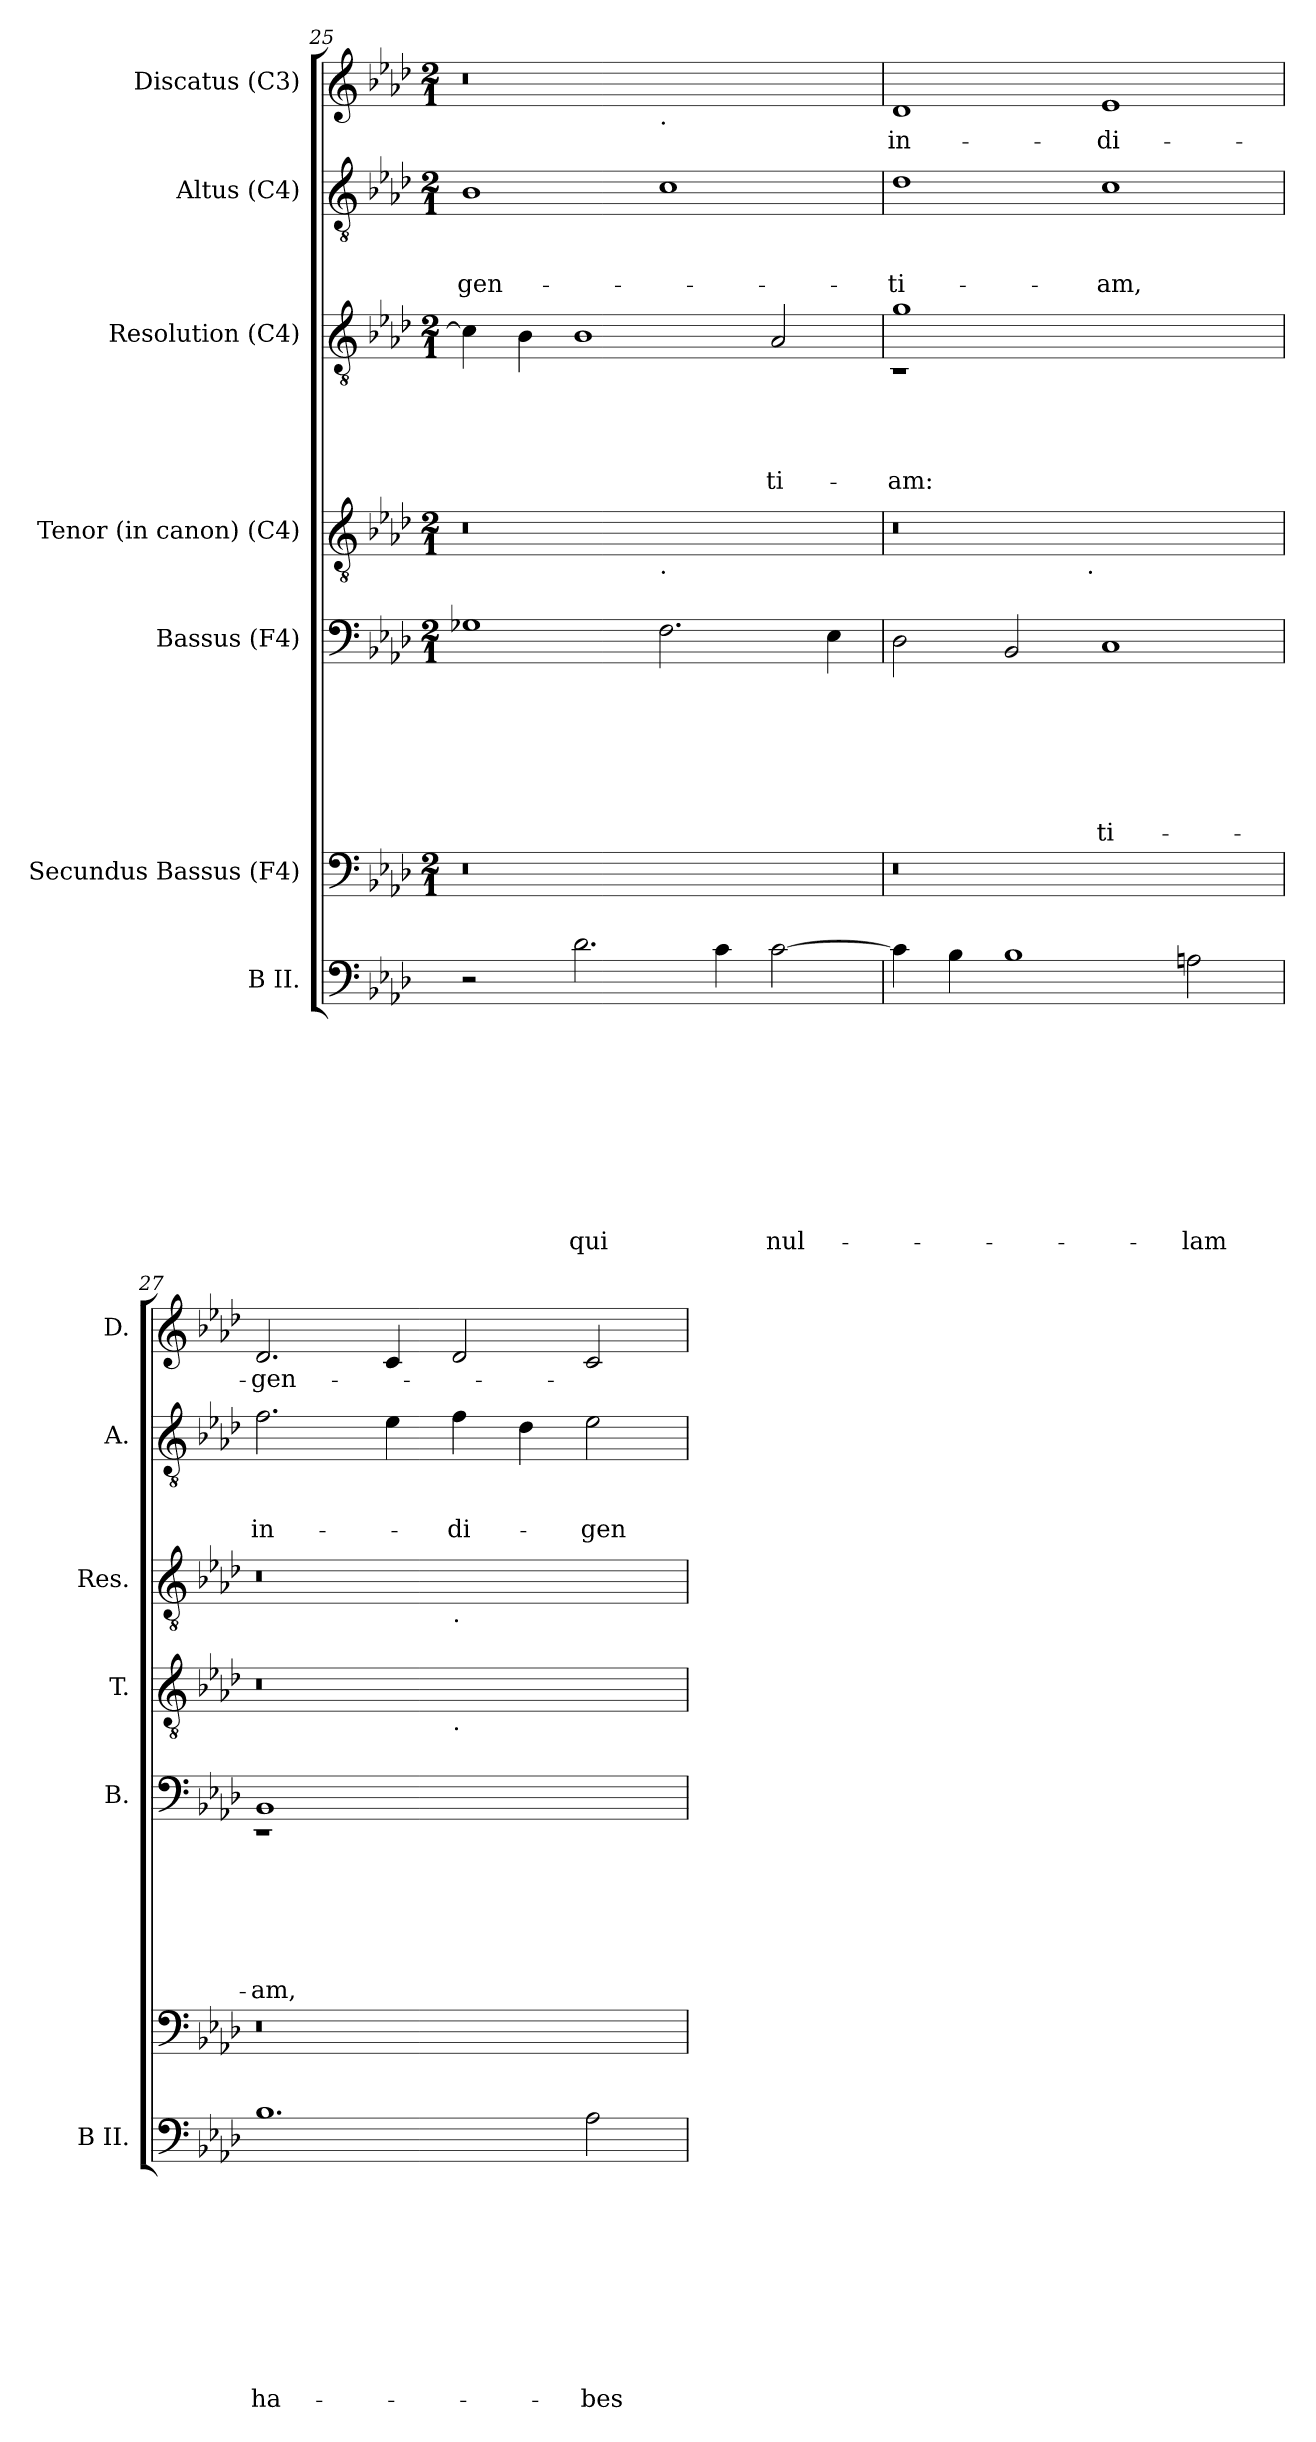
**kern	**text	**text	**text	**text	**text	**text	**text	**text	**text	**text	**kern	**kern	**text	**text	**text	**text	**text	**text	**text	**kern	**kern	**text	**text	**text	**text	**text	**kern	**text	**text	**text	**kern	**text
*part7	*part7	*part7	*part7	*part7	*part7	*part7	*part7	*part7	*part7	*part7	*part6	*part5	*part5	*part5	*part5	*part5	*part5	*part5	*part5	*part4	*part3	*part3	*part3	*part3	*part3	*part3	*part2	*part2	*part2	*part2	*part1	*part1
*staff7	*staff7	*staff7	*staff7	*staff7	*staff7	*staff7	*staff7	*staff7	*staff7	*staff7	*staff6	*staff5	*staff5	*staff5	*staff5	*staff5	*staff5	*staff5	*staff5	*staff4	*staff3	*staff3	*staff3	*staff3	*staff3	*staff3	*staff2	*staff2	*staff2	*staff2	*staff1	*staff1
*I"B II.	*	*	*	*	*	*	*	*	*	*	*I"Secundus Bassus (F4)	*I"Bassus (F4)	*	*	*	*	*	*	*	*I"Tenor (in canon) (C4)	*I"Resolution (C4)	*	*	*	*	*	*I"Altus (C4)	*	*	*	*I"Discatus (C3)	*
*I'B II.	*	*	*	*	*	*	*	*	*	*	*	*I'B.	*	*	*	*	*	*	*	*I'T.	*I'Res.	*	*	*	*	*	*I'A.	*	*	*	*I'D.	*
*clefF4	*	*	*	*	*	*	*	*	*	*	*clefF4	*clefF4	*	*	*	*	*	*	*	*clefGv2	*clefGv2	*	*	*	*	*	*clefGv2	*	*	*	*clefG2	*
*k[b-e-a-d-]	*	*	*	*	*	*	*	*	*	*	*k[b-e-a-d-]	*k[b-e-a-d-]	*	*	*	*	*	*	*	*k[b-e-a-d-]	*k[b-e-a-d-]	*	*	*	*	*	*k[b-e-a-d-]	*	*	*	*k[b-e-a-d-]	*
*A-:	*	*	*	*	*	*	*	*	*	*	*A-:	*A-:	*	*	*	*	*	*	*	*A-:	*A-:	*	*	*	*	*	*A-:	*	*	*	*A-:	*
*	*	*	*	*	*	*	*	*	*	*	*M2/1	*M2/1	*	*	*	*	*	*	*	*M2/1	*M2/1	*	*	*	*	*	*M2/1	*	*	*	*M2/1	*
=25	=25	=25	=25	=25	=25	=25	=25	=25	=25	=25	=25	=25	=25	=25	=25	=25	=25	=25	=25	=25	=25	=25	=25	=25	=25	=25	=25	=25	=25	=25	=25	=25
!	!	!	!	!	!	!	!	!	!	!	!	!	!	!	!	!	!	!	!	!	!	!	!	!	!	!	!	!	!	!LO:LY:b	!	!
*	*	*	*	*	*	*	*	*	*	*	*	*	*	*	*	*	*	*	*	*^	*	*	*	*	*	*	*	*	*	*	*^	*
2r	.	.	.	.	.	.	.	.	.	.	0r	1G-X	.	.	.	.	.	.	.	0r	1ryy	4c\]	.	.	.	.	.	1B-	.	.	-gen-	0r	1ryy	.
.	.	.	.	.	.	.	.	.	.	.	.	.	.	.	.	.	.	.	.	.	.	4B-\	.	.	.	.	.	.	.	.	.	.	.	.
!	!	!	!	!	!	!	!	!	!	!LO:LY:b	!	!	!	!	!	!	!	!	!	!	!	!	!	!	!	!	!	!	!	!	!	!	!	!
2.d-\	.	.	.	.	.	.	.	.	.	qui	.	.	.	.	.	.	.	.	.	.	.	1B-	.	.	.	.	.	.	.	.	.	.	.	.
!	!	!	!	!	!	!	!	!	!	!	!	!	!	!	!	!	!	!	!	!	!	!	!	!	!	!	!	!	!	!	!	!	!LO:TX:b:t=.	!
!	!	!	!	!	!	!	!	!	!	!	!	!	!	!	!	!	!	!	!	!	!LO:TX:b:t=.	!	!	!	!	!	!	!	!	!	!	!	!	!
.	.	.	.	.	.	.	.	.	.	.	.	2.F\	.	.	.	.	.	.	.	.	1ryy	.	.	.	.	.	.	1c	.	.	.	.	1ryy	.
4c\	.	.	.	.	.	.	.	.	.	.	.	.	.	.	.	.	.	.	.	.	.	.	.	.	.	.	.	.	.	.	.	.	.	.
!	!	!	!	!	!	!	!	!	!	!LO:LY:b	!	!	!	!	!	!	!	!	!	!	!	!	!	!	!	!	!LO:LY:b	!	!	!	!	!	!	!
[>2c\	.	.	.	.	.	.	.	.	.	nul-	.	.	.	.	.	.	.	.	.	.	.	2A-/	.	.	.	.	-ti-	.	.	.	.	.	.	.
.	.	.	.	.	.	.	.	.	.	.	.	4E-\	.	.	.	.	.	.	.	.	.	.	.	.	.	.	.	.	.	.	.	.	.	.
=26	=26	=26	=26	=26	=26	=26	=26	=26	=26	=26	=26	=26	=26	=26	=26	=26	=26	=26	=26	=26	=26	=26	=26	=26	=26	=26	=26	=26	=26	=26	=26	=26	=26	=26
*	*	*	*	*	*	*	*	*	*	*	*	*	*	*	*	*	*	*	*	*	*	*^	*	*	*	*	*	*	*	*	*	*	*	*
!	!	!	!	!	!	!	!	!	!	!	!	!	!	!	!	!	!	!	!	!	!	!	!LO:N:vis=1	!	!	!	!	!LO:LY:b	!	!	!	!LO:LY:b	!	!	!LO:LY:b
*	*	*	*	*	*	*	*	*	*	*	*	*	*	*	*	*	*	*	*	*	*	*	*	*	*	*	*	*	*	*	*	*	*v	*v	*
4c\]	.	.	.	.	.	.	.	.	.	.	0r	2D-\	.	.	.	.	.	.	.	0r	2ryy	1g	0rC	.	.	.	.	-am:	1d-	.	.	-ti-	1d-	in-
4B-\	.	.	.	.	.	.	.	.	.	.	.	.	.	.	.	.	.	.	.	.	.	.	.	.	.	.	.	.	.	.	.	.	.	.
1B-	.	.	.	.	.	.	.	.	.	.	.	2BB-/	.	.	.	.	.	.	.	.	4...ryy	.	.	.	.	.	.	.	.	.	.	.	.	.
!	!	!	!	!	!	!	!	!	!	!	!	!	!	!	!	!	!	!	!	!	!LO:TX:b:t=.	!	!	!	!	!	!	!	!	!	!	!	!	!
.	.	.	.	.	.	.	.	.	.	.	.	.	.	.	.	.	.	.	.	.	1ryy	.	.	.	.	.	.	.	.	.	.	.	.	.
!	!	!	!	!	!	!	!	!	!	!	!	!	!	!	!	!	!	!	!LO:LY:b	!	!	!	!	!	!	!	!	!	!	!	!	!LO:LY:b	!	!LO:LY:b
.	.	.	.	.	.	.	.	.	.	.	.	1C	.	.	.	.	.	.	-ti-	.	.	1ryy	.	.	.	.	.	.	1c	.	.	-am,	1e-	-di-
!	!	!	!	!	!	!	!	!	!	!LO:LY:b	!	!	!	!	!	!	!	!	!	!	!	!	!	!	!	!	!	!	!	!	!	!	!	!
2A\	.	.	.	.	.	.	.	.	.	-lam	.	.	.	.	.	.	.	.	.	.	.	.	.	.	.	.	.	.	.	.	.	.	.	.
.	.	.	.	.	.	.	.	.	.	.	.	.	.	.	.	.	.	.	.	.	32ryy	.	.	.	.	.	.	.	.	.	.	.	.	.
!!LO:PB:g=z
=27	=27	=27	=27	=27	=27	=27	=27	=27	=27	=27	=27	=27	=27	=27	=27	=27	=27	=27	=27	=27	=27	=27	=27	=27	=27	=27	=27	=27	=27	=27	=27	=27	=27	=27
*	*	*	*	*	*	*	*	*	*	*	*	*^	*	*	*	*	*	*	*	*	*	*	*	*	*	*	*	*	*	*	*	*	*	*
!	!	!	!	!	!	!	!	!	!	!LO:LY:b	!	!	!LO:N:vis=1	!	!	!	!	!	!	!LO:LY:b	!	!	!	!	!	!	!	!	!	!	!	!	!LO:LY:b	!	!LO:LY:b
1.B-	.	.	.	.	.	.	.	.	.	ha-	0r	1BB-	0rEE	.	.	.	.	.	.	-am,	0r	1ryy	0r	1ryy	.	.	.	.	.	2.f\	.	.	in-	2.d-/	-gen-
.	.	.	.	.	.	.	.	.	.	.	.	.	.	.	.	.	.	.	.	.	.	.	.	.	.	.	.	.	.	4e-\	.	.	.	4c/	.
!	!	!	!	!	!	!	!	!	!	!	!	!	!	!	!	!	!	!	!	!	!	!	!	!LO:TX:b:t=.	!	!	!	!	!	!	!	!	!	!	!
!	!	!	!	!	!	!	!	!	!	!	!	!	!	!	!	!	!	!	!	!	!	!LO:TX:b:t=.	!	!	!	!	!	!	!	!	!	!	!	!	!
!	!	!	!	!	!	!	!	!	!	!	!	!	!	!	!	!	!	!	!	!	!	!	!	!	!	!	!	!	!	!	!	!	!LO:LY:b	!	!
.	.	.	.	.	.	.	.	.	.	.	.	1ryy	.	.	.	.	.	.	.	.	.	1ryy	.	1ryy	.	.	.	.	.	4f\	.	.	-di-	2d-/	.
.	.	.	.	.	.	.	.	.	.	.	.	.	.	.	.	.	.	.	.	.	.	.	.	.	.	.	.	.	.	4d-\	.	.	.	.	.
!	!	!	!	!	!	!	!	!	!	!LO:LY:b	!	!	!	!	!	!	!	!	!	!	!	!	!	!	!	!	!	!	!	!	!	!	!LO:LY:b	!	!
2A-\	.	.	.	.	.	.	.	.	.	-bes	.	.	.	.	.	.	.	.	.	.	.	.	.	.	.	.	.	.	.	[>2e-\	.	.	-gen-	[<2c/	.
*	*	*	*	*	*	*	*	*	*	*	*	*v	*v	*	*	*	*	*	*	*	*	*	*v	*v	*	*	*	*	*	*	*	*	*	*	*
*	*	*	*	*	*	*	*	*	*	*	*	*	*	*	*	*	*	*	*	*v	*v	*	*	*	*	*	*	*	*	*	*	*	*
=	=	=	=	=	=	=	=	=	=	=	=	=	=	=	=	=	=	=	=	=	=	=	=	=	=	=	=	=	=	=	=	=
*-	*-	*-	*-	*-	*-	*-	*-	*-	*-	*-	*-	*-	*-	*-	*-	*-	*-	*-	*-	*-	*-	*-	*-	*-	*-	*-	*-	*-	*-	*-	*-	*-
